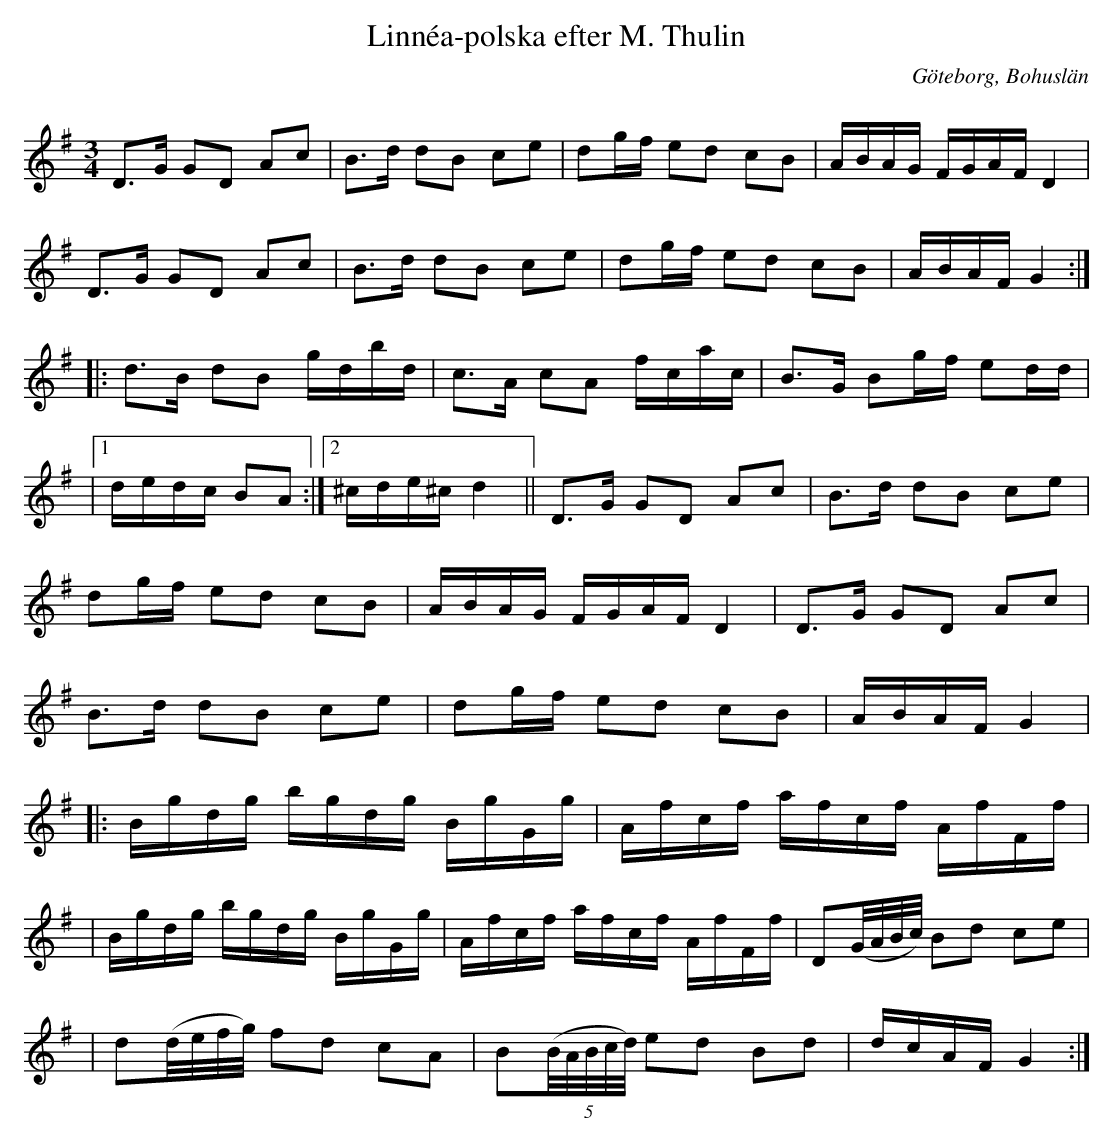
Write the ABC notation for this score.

X:1
T:Linnéa-polska efter M. Thulin
O:Göteborg, Bohuslän
Q:107
M:3/4
L:1/8
K:G
D>G GD Ac | B>d dB ce | dg/f/ ed cB | A/B/A/G/ F/G/A/F/ D2 |
D>G GD Ac | B>d dB ce | dg/f/ ed cB | A/B/A/F/ G2 :|]
|:d>B dB g/d/b/d/ | c>A cA f/c/a/c/ | B>G Bg/f/ ed/d/ |
|1 d/e/d/c/ BA :|2 ^c/d/e/^c/ d2 || D>G GD Ac | B>d dB ce |
 dg/f/ ed cB | A/B/A/G/ F/G/A/F/ D2 | D>G GD Ac |
 B>d dB ce | dg/f/ ed cB | A/B/A/F/ G2 |
|: B/g/d/g/ b/g/d/g/ B/g/G/g/ | A/f/c/f/ a/f/c/f/ A/f/F/f/ |
| B/g/d/g/ b/g/d/g/ B/g/G/g/ | A/f/c/f/ a/f/c/f/ A/f/F/f/ |D(G//A//B//c//) Bd ce |
| d(d//e//f//g//) fd cA |B((5B//A//B//c//d//) ed Bd | d/c/A/F/ G2 :|]
